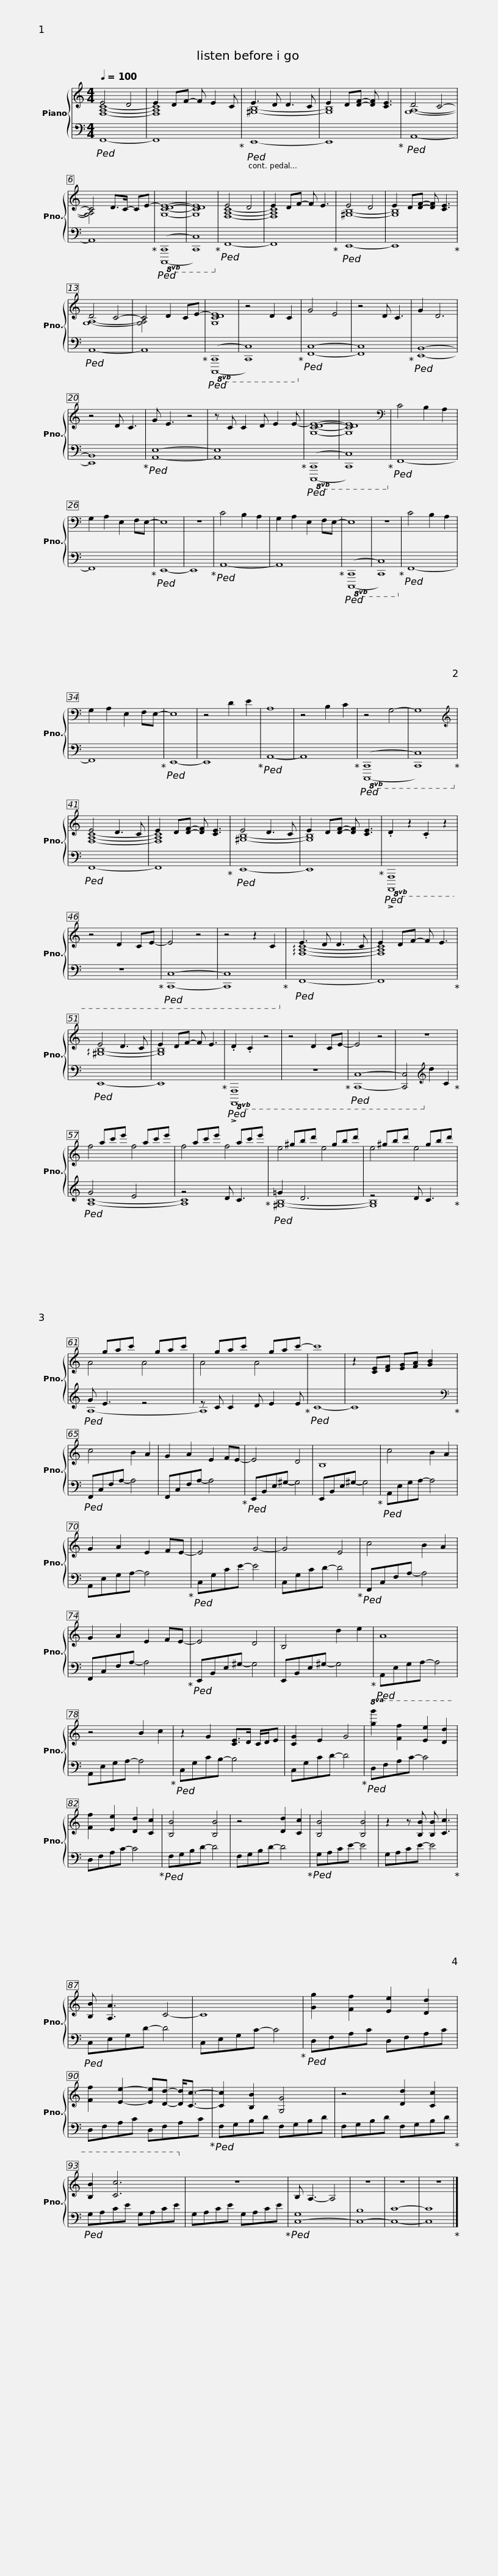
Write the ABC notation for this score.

X:1
%%score { ( 1 2 ) | ( 3 4 ) }
L:1/8
Q:1/4=100
M:4/4
I:linebreak $
K:C
V:1 treble
V:2 treble
V:3 bass
V:4 bass
V:1
 E4 D4 | E2 DF- F E2 C | E3 D D3 C | E2 D[DF]- [DF] [CE]3 | D4 C4- | %5
 C4 D>C- CE- | [G,CDE]8- | [G,CDE]8 |$ E4 D4 | E2 DF- F E3 | %10
 E4 D4 | E2 D[DF]- [DF] [CE]3 | D4 C4- | C4 D2 CE- | [G,CDE]8 | %15
 z4 D2 C2 | G4 E4 |$ z4 D C3 | G2 D6 | z4 D C3 | %20
 G E3 z4 | z C C2 D E2 E- | [G,CDE]8- | [G,CDE]8 |[K:bass] C4 B,2 A,2 | %25
 G,2 A,2 E,2 F,E,- | E,8 | z8 |$ C4 B,2 A,2 | G,2 A,2 E,2 F,E,- | %30
 E,8 | z8 | C4 B,2 A,2 | G,2 A,2 E,2 F,E,- | E,8 | %35
 z4 D2 E2 | A,8 | z4 B,2 C2 | z4 G,4- | G,8 |$ %40
[K:treble] E4 D3 C | E2 D[DF]- [DF] [CE]3 | E4 D3 C | E2 D[DF]- [DF] [CE]3 | .D2 z2 .C2 z2 | %45
 z4 D2 CE- | E4 z4 | z4 z2 C2 |$ E3 D D3 C | E2 DF- F E3 | %50
 E4 D3 C | E2 DF- F E3 | .D2 .C2 z4 | z4 D2 CE- | E4 z4 | %55
 z8 |$ x ac'e' x ac'e' | x ac'e' x ac'e' | x ^gbd' x gbd' | x ^gbd' x gbd' |$ %60
 x gac' x gac' | x gac' x gac'- | c'8 | z2 [CE][DF] [EG][FA] [GB]2 | c4 B2 A2 | %65
 G2 A2 E2 FE- |$ E4 D4 | B,8 | c4 B2 A2 | G2 A2 E2 FE- | %70
 E4 G4- | G4 E4 | c4 B2 A2 |$ G2 A2 E2 FE- | E4 D4 | %75
 B,4 d2 e2 | A8 | z4 B2 c2 | z2 G2 [CE]>D C/D/E |$ [CG]2 E2 G4 | %80
!8va(! [gg']2 [ff']2 [ee']2 [dd']2 | [ff']2 [ee']2 [dd']2 [cc']2 | [Bb]4 [Bb]4 | z4 [dd']2 [cc']2 | [Bb]4 [Bb]4 | %85
 z2 z [Bb] [Bb] [cc']3 |$ [Bb] [Aa]3 c4- | c8 | [gg']2 [ff']2 [ee']2 [dd']2 | [ff']2 [ee']2- [ee'][dd']- [dd']<[cc']- | %90
 [cc']2 [Bb]2 [Gg]4 | z4 [dd']2 [cc']2 |$ [Bb]2 [cc']6!8va)! | z8 | B, A,3- A,4 | %95
 z8 | z8 | z8 |] %98
V:2
 [F,A,C]8- | [F,A,C]8 | [^G,B,]8- | [G,B,]8 | [G,A,]8- | %5
 [G,A,]4 x4 | x8 | x8 |$ [F,A,C]8- | [F,A,C]8 | %10
 [^G,B,]8- | [G,B,]8 | [G,A,]8- | [G,A,]4 x4 | x8 | %15
 x8 | x8 |$ x8 | x8 | x8 | %20
 x8 | x8 | x8 | x8 |[K:bass] x8 | %25
 x8 | x8 | x8 |$ x8 | x8 | %30
 x8 | x8 | x8 | x8 | x8 | %35
 x8 | x8 | x8 | x8 | x8 |$ %40
[K:treble] [F,A,C]8- | [F,A,C]8 | [^G,B,]8- | [G,B,]8 | x8 | %45
 x8 | x8 | x8 |$ !arpeggio![F,A,C]8- | [F,A,C]8 | %50
 !arpeggio![^G,B,]8- | [G,B,]8 | x8 | x8 | x8 | %55
 x8 |$ f4 f4 | f4 f4 | e4 e4 | e4 e4 |$ %60
 A4 A4 | A4 A4 | x8 | x8 | x8 | %65
 x8 |$ x8 | x8 | x8 | x8 | %70
 x8 | x8 | x8 |$ x8 | x8 | %75
 x8 | x8 | x8 | x8 |$ x8 | %80
!8va(! x8 | x8 | x8 | x8 | x8 | %85
 x8 |$ x8 | x8 | x8 | x8 | %90
 x8 | x8 |$ x8!8va)! | x8 | x8 | %95
 x8 | x8 | x8 |] %98
V:3
!ped! F,,8- | F,,8!ped-up! |!ped! E,,8- | E,,8!ped-up! |!ped! A,,8- | %5
 A,,8!ped-up! |!8vb(!!ped! [C,,,C,,]8- | [C,,,C,,]8!8vb)!!ped-up! |$!ped! F,,8- | F,,8!ped-up! | %10
!ped! E,,8- | E,,8!ped-up! |!ped! A,,8- | A,,8!ped-up! |!8vb(!!ped! [C,,,C,,]8- | %15
 [C,,,C,,]8!8vb)!!ped-up! |!ped! [F,,C,]8- |$ [F,,C,]8!ped-up! |!ped! [E,,B,,]8- | [E,,B,,]8!ped-up! | %20
!ped! [A,,E,]8- | [A,,E,]8!ped-up! |!8vb(!!ped! [C,,,C,,]8- | [C,,,C,,]8!8vb)!!ped-up! |!ped! F,,8- | %25
 F,,8!ped-up! |!ped! E,,8- | E,,8!ped-up! |$!ped! A,,8- | A,,8!ped-up! | %30
!8vb(!!ped! [C,,,C,,]8- | [C,,,C,,]8!8vb)!!ped-up! |!ped! F,,8- | F,,8!ped-up! |!ped! E,,8- | %35
 E,,8!ped-up! |!ped! A,,8- | A,,8!ped-up! |!8vb(!!ped! [C,,,C,,]8- | [C,,,C,,]8!8vb)!!ped-up! |$ %40
!ped! F,,8- | F,,8!ped-up! |!ped! E,,8- | E,,8!ped-up! |!ped!!8vb(! !>![A,,,,A,,,]8 | %45
 z8!ped-up! |!ped! [C,,,C,,]8- | [C,,,C,,]8!8vb)!!ped-up! |$!ped! F,,8- | F,,8!ped-up! | %50
!ped! E,,8- | E,,8!ped-up! |!ped!!8vb(! !>![A,,,,A,,,]8 | z8!ped-up! |!ped! [C,,,C,,]8- | %55
 [C,,,C,,]4!8vb)![K:treble] D2 C2!ped-up! |$!ped! G4 E4 | z4 D C3!ped-up! |!ped! =G2 D6 | z4 D C3!ped-up! |$ %60
!ped! G E3 z4 | z C C2 D E2 E!ped-up! |!ped! C8- | C8!ped-up! |[K:bass]!ped! F,,C,F,A,- A,4 | %65
 F,,C,F,A,- A,4!ped-up! |$!ped! E,,B,,E,^G,- G,4 | E,,B,,E,^G,- G,4!ped-up! |!ped! A,,E,G,A,- A,4 | A,,E,G,A,- A,4!ped-up! | %70
!ped! C,G,CE- E4 | C,G,CD- D4!ped-up! |!ped! F,,C,F,A,- A,4 |$ F,,C,F,A,- A,4!ped-up! |!ped! E,,B,,E,^G,- G,4 | %75
 E,,B,,E,^G,- G,4!ped-up! |!ped! A,,E,G,A,- A,4 | A,,E,G,A,- A,4!ped-up! |!ped! C,G,CB,- B,4 |$ C,G,CD- D4!ped-up! | %80
!ped! D,F,A,C- C4 | D,F,A,C- C4!ped-up! |!ped! F,G,B,D- D4 | F,G,B,D- D4!ped-up! |!ped! G,A,CE- E4 | %85
 G,A,CE- E4!ped-up! |$!ped! C,E,G,D- D4 | C,E,G,C- C4!ped-up! |!ped! D,F,A,C D,F,A,C | D,F,A,C D,F,A,C!ped-up! | %90
!ped! F,G,B,D F,G,B,D | F,G,B,D F,G,B,D!ped-up! |$!ped! G,A,CE G,A,CE | G,A,CE G,A,CE!ped-up! |!ped! [C,-G,]8 | %95
 [C,-B,]8 | [C,C]8- | [C,C]8!ped-up! |] %98
V:4
 x8 | x8 | x8 | x8 | x8 | %5
 x8 |!8vb(! x8 | x8!8vb)! |$ x8 | x8 | %10
 x8 | x8 | x8 | x8 |!8vb(! x8 | %15
 x8!8vb)! | x8 |$ x8 | x8 | x8 | %20
 x8 | x8 |!8vb(! x8 | x8!8vb)! | x8 | %25
 x8 | x8 | x8 |$ x8 | x8 | %30
!8vb(! x8 | x8!8vb)! | x8 | x8 | x8 | %35
 x8 | x8 | x8 |!8vb(! x8 | x8!8vb)! |$ %40
 x8 | x8 | x8 | x8 |!8vb(! x8 | %45
 x8 | x8 | x8!8vb)! |$ x8 | x8 | %50
 x8 | x8 |!8vb(! x8 | x8 | x8 | %55
 x4!8vb)![K:treble] x4 |$ [A,C]8- | [A,C]8 | [^G,B,]8- | [G,B,]8 |$ %60
 A,8- | A,8 | x8 | x8 |[K:bass] x8 | %65
 x8 |$ x8 | x8 | x8 | x8 | %70
 x8 | x8 | x8 |$ x8 | x8 | %75
 x8 | x8 | x8 | x8 |$ x8 | %80
 x8 | x8 | x8 | x8 | x8 | %85
 x8 |$ x8 | x8 | x8 | x8 | %90
 x8 | x8 |$ x8 | x8 | x8 | %95
 x8 | x8 | x8 |] %98
